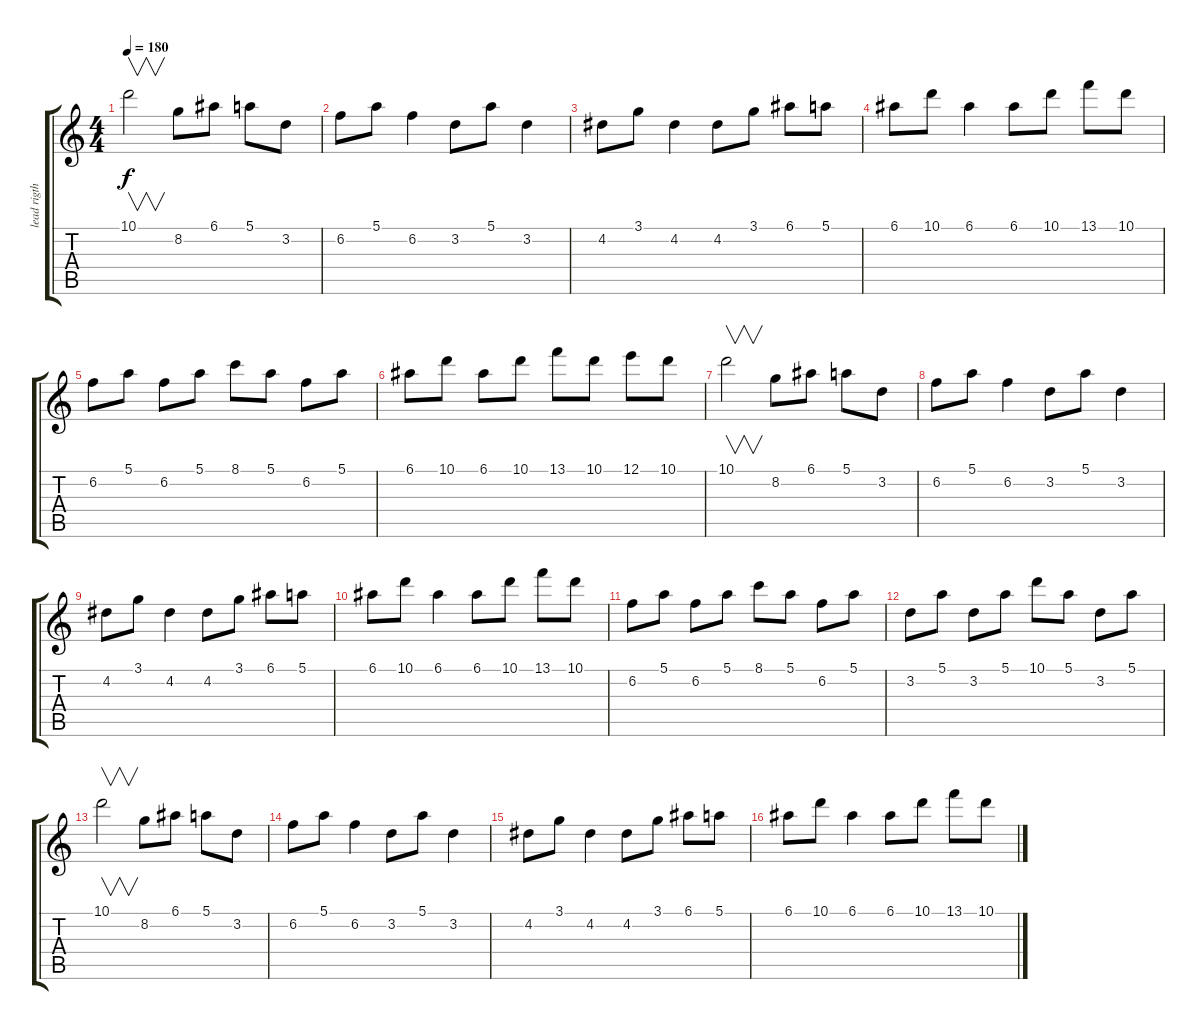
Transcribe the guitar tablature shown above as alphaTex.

\track ("lead rigth" "lead rigth") {instrument overdrivenguitar}
\staff {score tabs}
\tuning (E4 B3 G3 D3 A2 E2) {hide}
\ts (4 4)
\tempo 180
\clef g2
\ks c
10.1.2{v dy f} 8.2.8 6.1.8 5.1.8 3.2.8 |
6.2.8 5.1.8 6.2.4 3.2.8 5.1.8 3.2.4 |
4.2.8 3.1.8 4.2.4 4.2.8 3.1.8 6.1.8 5.1.8 |
6.1.8 10.1.8 6.1.4 6.1.8 10.1.8 13.1.8 10.1.8 |
6.2.8 5.1.8 6.2.8 5.1.8 8.1.8 5.1.8 6.2.8 5.1.8 |
6.1.8 10.1.8 6.1.8 10.1.8 13.1.8 10.1.8 12.1.8 10.1.8 |
10.1.2{v} 8.2.8 6.1.8 5.1.8 3.2.8 |
6.2.8 5.1.8 6.2.4 3.2.8 5.1.8 3.2.4 |
4.2.8 3.1.8 4.2.4 4.2.8 3.1.8 6.1.8 5.1.8 |
6.1.8 10.1.8 6.1.4 6.1.8 10.1.8 13.1.8 10.1.8 |
6.2.8 5.1.8 6.2.8 5.1.8 8.1.8 5.1.8 6.2.8 5.1.8 |
3.2.8 5.1.8 3.2.8 5.1.8 10.1.8 5.1.8 3.2.8 5.1.8 |
10.1.2{v} 8.2.8 6.1.8 5.1.8 3.2.8 |
6.2.8 5.1.8 6.2.4 3.2.8 5.1.8 3.2.4 |
4.2.8 3.1.8 4.2.4 4.2.8 3.1.8 6.1.8 5.1.8 |
6.1.8 10.1.8 6.1.4 6.1.8 10.1.8 13.1.8 10.1.8
